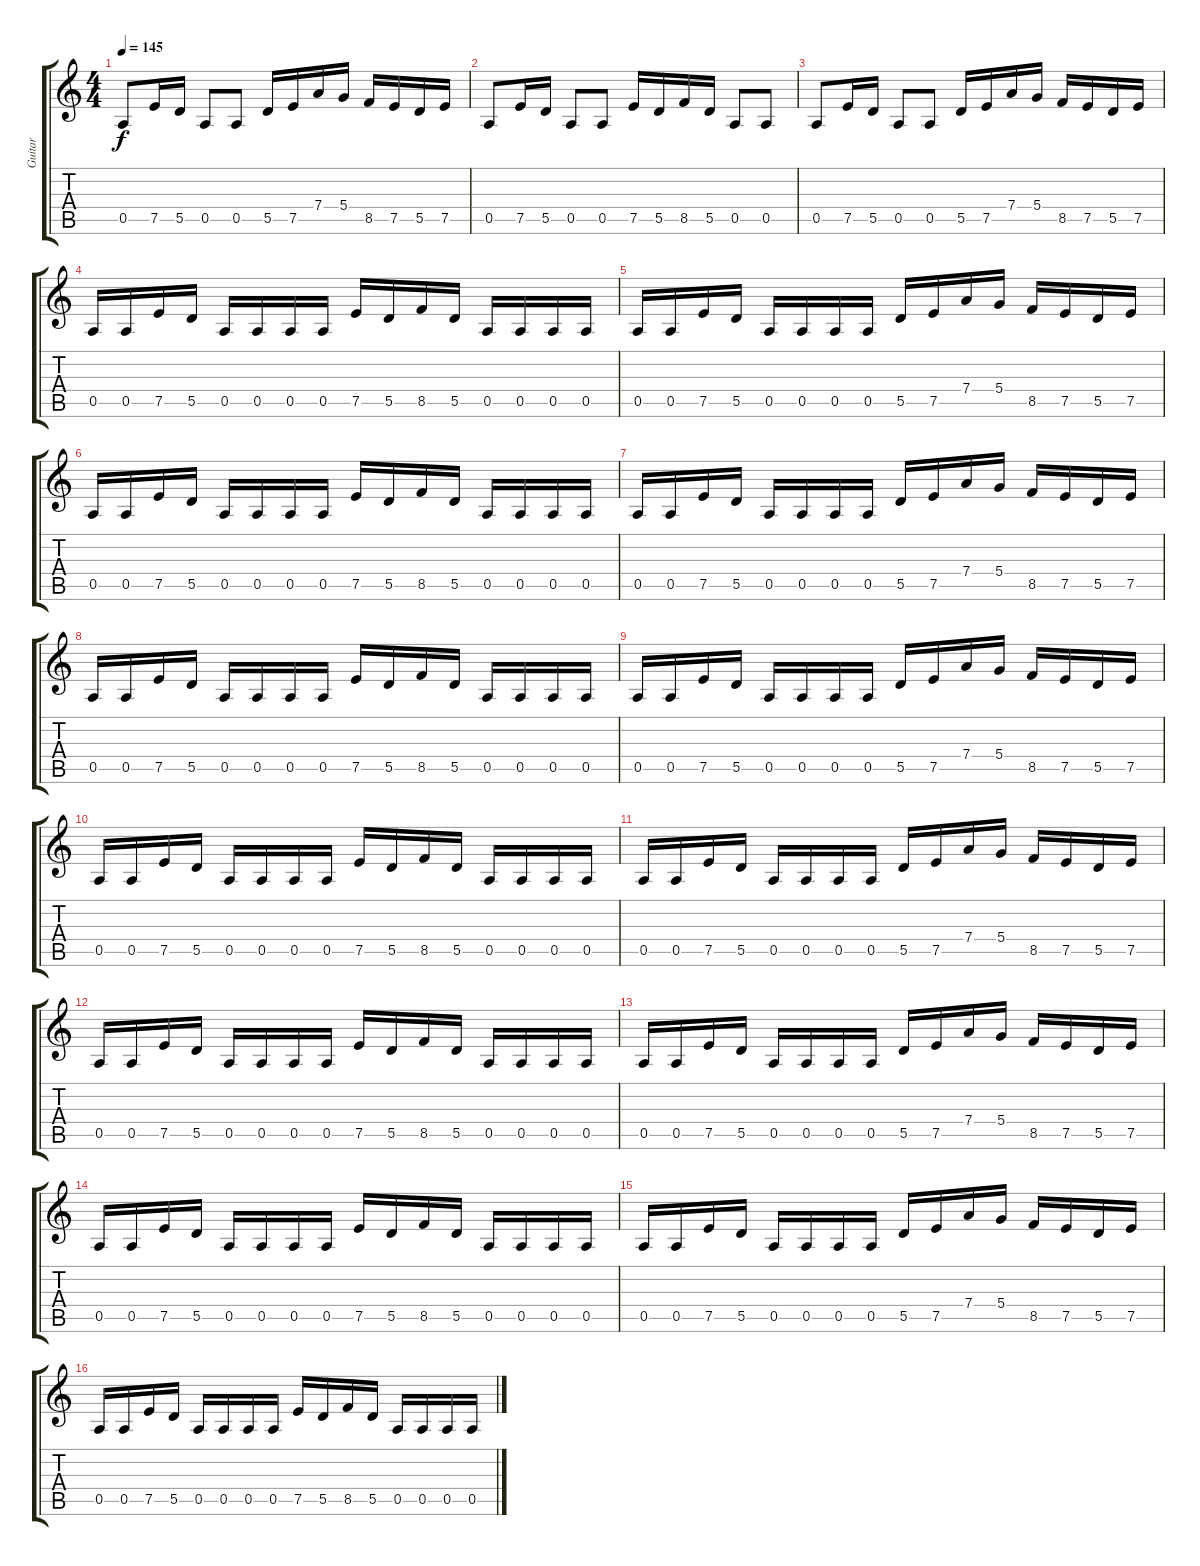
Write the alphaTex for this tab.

\track ("Guitar" "Guitar") {instrument overdrivenguitar}
\staff {score tabs}
\tuning (E4 B3 G3 D3 A2 E2) {hide}
\ts (4 4)
\tempo 145
\clef g2
\ks c
0.5.8{dy f} 7.5.16 5.5.16 0.5.8 0.5.8 5.5.16 7.5.16 7.4.16 5.4.16 8.5.16 7.5.16 5.5.16 7.5.16 |
0.5.8 7.5.16 5.5.16 0.5.8 0.5.8 7.5.16 5.5.16 8.5.16 5.5.16 0.5.8 0.5.8 |
0.5.8 7.5.16 5.5.16 0.5.8 0.5.8 5.5.16 7.5.16 7.4.16 5.4.16 8.5.16 7.5.16 5.5.16 7.5.16 |
0.5.16 0.5.16 7.5.16 5.5.16 0.5.16 0.5.16 0.5.16 0.5.16 7.5.16 5.5.16 8.5.16 5.5.16 0.5.16 0.5.16 0.5.16 0.5.16 |
0.5.16 0.5.16 7.5.16 5.5.16 0.5.16 0.5.16 0.5.16 0.5.16 5.5.16 7.5.16 7.4.16 5.4.16 8.5.16 7.5.16 5.5.16 7.5.16 |
0.5.16 0.5.16 7.5.16 5.5.16 0.5.16 0.5.16 0.5.16 0.5.16 7.5.16 5.5.16 8.5.16 5.5.16 0.5.16 0.5.16 0.5.16 0.5.16 |
0.5.16 0.5.16 7.5.16 5.5.16 0.5.16 0.5.16 0.5.16 0.5.16 5.5.16 7.5.16 7.4.16 5.4.16 8.5.16 7.5.16 5.5.16 7.5.16 |
0.5.16 0.5.16 7.5.16 5.5.16 0.5.16 0.5.16 0.5.16 0.5.16 7.5.16 5.5.16 8.5.16 5.5.16 0.5.16 0.5.16 0.5.16 0.5.16 |
0.5.16 0.5.16 7.5.16 5.5.16 0.5.16 0.5.16 0.5.16 0.5.16 5.5.16 7.5.16 7.4.16 5.4.16 8.5.16 7.5.16 5.5.16 7.5.16 |
0.5.16 0.5.16 7.5.16 5.5.16 0.5.16 0.5.16 0.5.16 0.5.16 7.5.16 5.5.16 8.5.16 5.5.16 0.5.16 0.5.16 0.5.16 0.5.16 |
0.5.16 0.5.16 7.5.16 5.5.16 0.5.16 0.5.16 0.5.16 0.5.16 5.5.16 7.5.16 7.4.16 5.4.16 8.5.16 7.5.16 5.5.16 7.5.16 |
0.5.16 0.5.16 7.5.16 5.5.16 0.5.16 0.5.16 0.5.16 0.5.16 7.5.16 5.5.16 8.5.16 5.5.16 0.5.16 0.5.16 0.5.16 0.5.16 |
0.5.16 0.5.16 7.5.16 5.5.16 0.5.16 0.5.16 0.5.16 0.5.16 5.5.16 7.5.16 7.4.16 5.4.16 8.5.16 7.5.16 5.5.16 7.5.16 |
0.5.16 0.5.16 7.5.16 5.5.16 0.5.16 0.5.16 0.5.16 0.5.16 7.5.16 5.5.16 8.5.16 5.5.16 0.5.16 0.5.16 0.5.16 0.5.16 |
0.5.16 0.5.16 7.5.16 5.5.16 0.5.16 0.5.16 0.5.16 0.5.16 5.5.16 7.5.16 7.4.16 5.4.16 8.5.16 7.5.16 5.5.16 7.5.16 |
0.5.16 0.5.16 7.5.16 5.5.16 0.5.16 0.5.16 0.5.16 0.5.16 7.5.16 5.5.16 8.5.16 5.5.16 0.5.16 0.5.16 0.5.16 0.5.16
